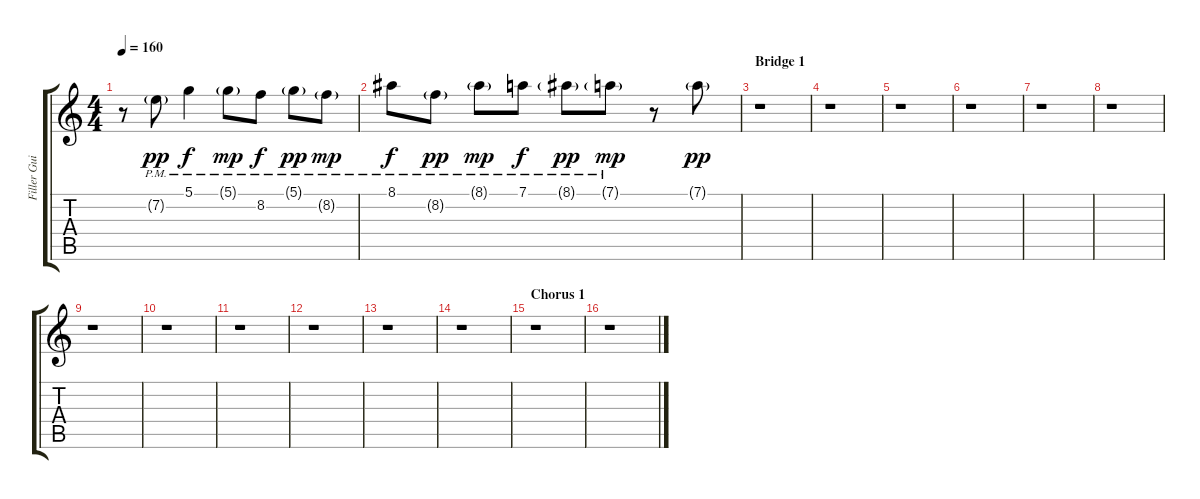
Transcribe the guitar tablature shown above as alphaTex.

\track ("Filler Guitar" "Filler Gui") {instrument electricguitarclean}
\staff {score tabs}
\tuning (D4 A3 F3 C3 G2 D2) {hide}
\ts (4 4)
\tempo 160
\clef g2
\ks c
r.8{dy mp} 7.2{g pm}.8{dy pp} 5.1{pm}.4{dy f} 5.1{g pm}.8{dy mp} 8.2{pm}.8{dy f} 5.1{g pm}.8{dy pp} 8.2{g pm}.8{dy mp} |
8.1{pm}.8{dy f} 8.2{g pm}.8{dy pp} 8.1{g pm}.8{dy mp} 7.1{pm}.8{dy f} 8.1{g pm}.8{dy pp} 7.1{g pm}.8{dy mp} r.8 7.1{g}.8{dy pp} |
\section ("" "Bridge 1")
r.1 |
r.1 |
r.1 |
r.1 |
r.1 |
r.1 |
r.1 |
r.1 |
r.1 |
r.1 |
r.1 |
r.1 |
\section ("" "Chorus 1")
r.1 |
r.1
